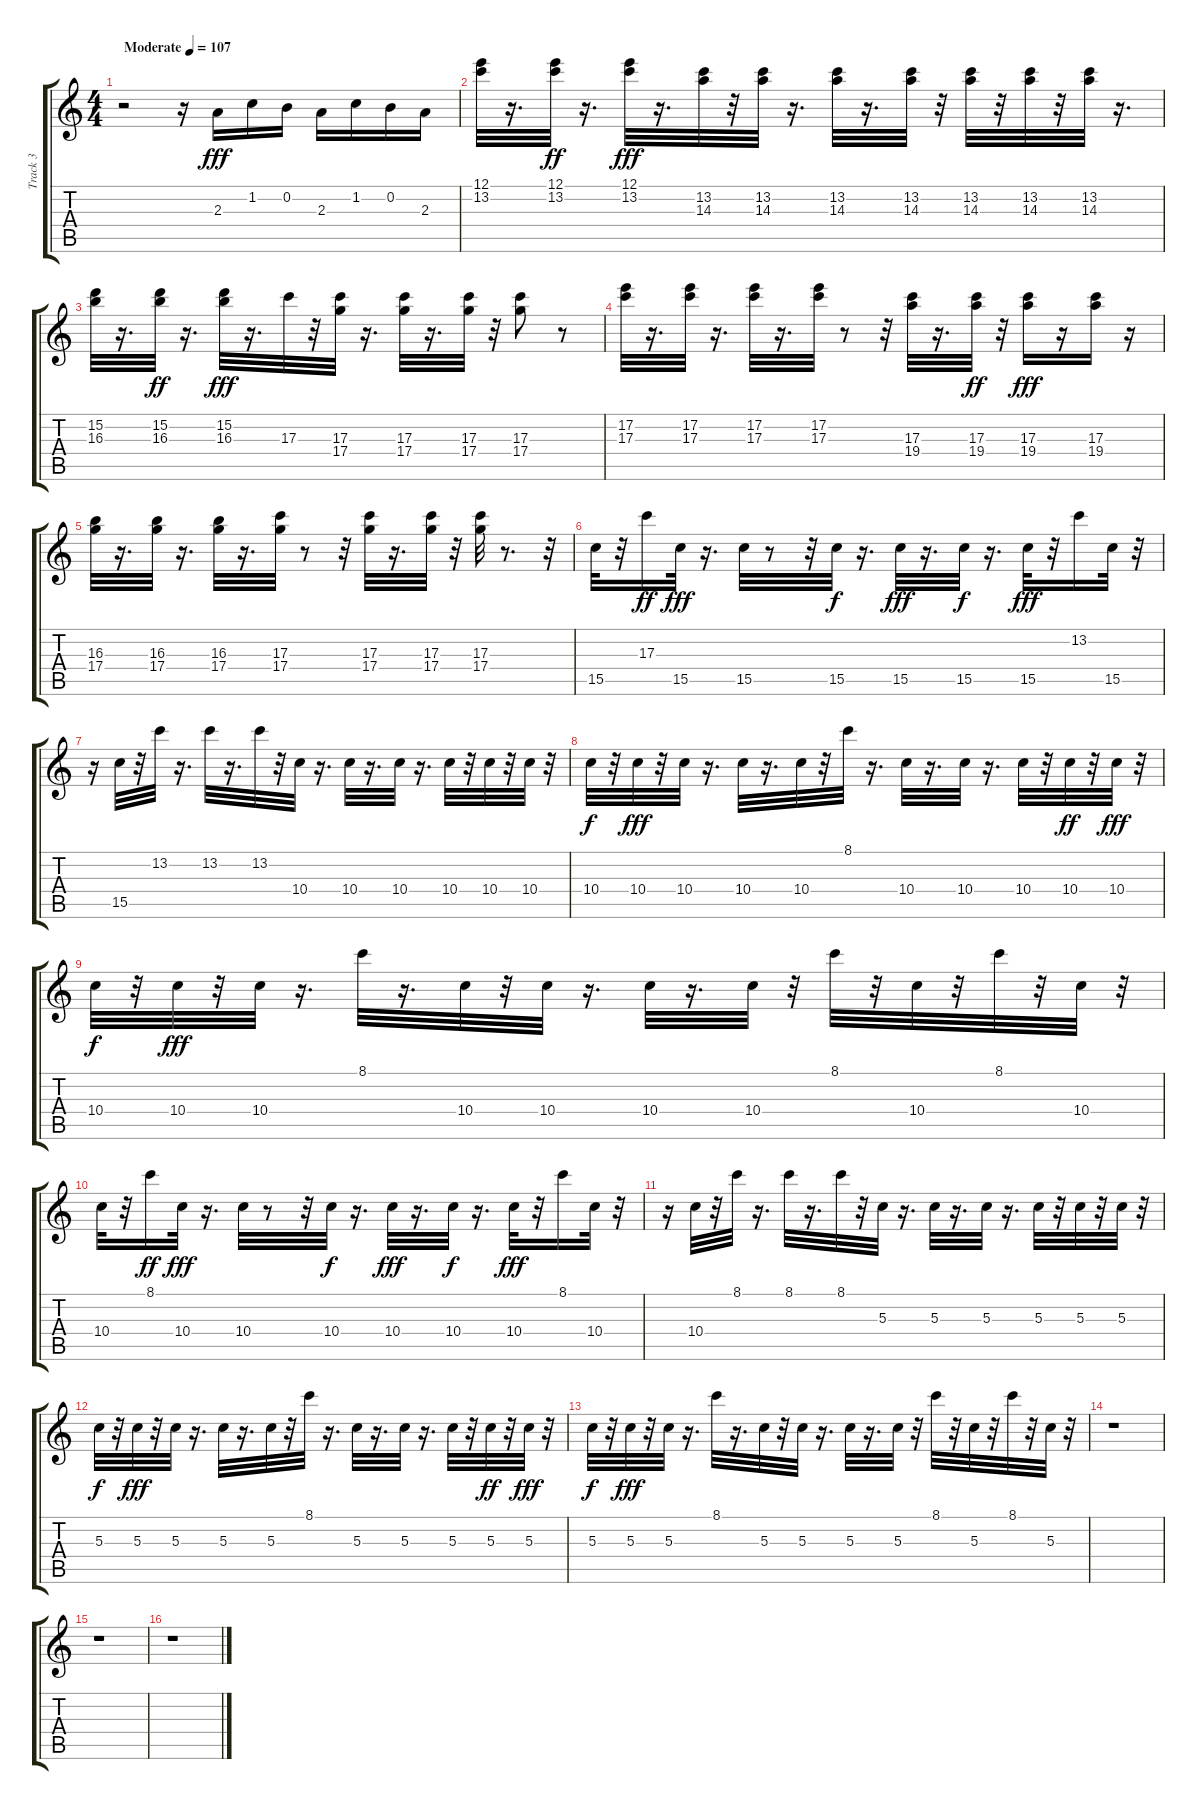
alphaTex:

\track ("Track 3" "Track 3") {instrument acousticguitarnylon}
\staff {score tabs}
\tuning (E4 B3 G3 D3 A2 E2) {hide}
\ts (4 4)
\tempo (107 "Moderate")
\clef g2
\ks c
r.2{dy fff instrument acousticguitarnylon} r.16 2.3.16{balance 10} 1.2.16{balance 10} 0.2.16{balance 10} 2.3.16{balance 10} 1.2.16{balance 10} 0.2.16{balance 10} 2.3.16{balance 10} |
(12.1 13.2).32 r.16{d} (12.1 13.2).32{dy ff} r.16{d} (12.1 13.2).32{dy fff} r.16{d} (13.2 14.3).32 r.32 (13.2 14.3).32 r.16{d} (13.2 14.3).32 r.16{d} (13.2 14.3).32 r.32 (13.2 14.3).32 r.32 (13.2 14.3).32 r.32 (13.2 14.3).32 r.16{d} |
(15.2 16.3).32 r.16{d} (15.2 16.3).32{dy ff} r.16{d} (15.2 16.3).32{dy fff} r.16{d} 17.3.32 r.32 (17.3 17.4).32 r.16{d} (17.3 17.4).32 r.16{d} (17.3 17.4).32 r.32 (17.3 17.4).8 r.8 |
(17.2 17.3).32 r.16{d} (17.2 17.3).32 r.16{d} (17.2 17.3).32 r.16{d} (17.2 17.3).32 r.8 r.32 (17.3 19.4).32 r.16{d} (17.3 19.4).32{dy ff} r.32 (17.3 19.4).16{dy fff} r.16 (17.3 19.4).16 r.16 |
(16.3 17.4).32 r.16{d} (16.3 17.4).32 r.16{d} (16.3 17.4).32 r.16{d} (17.3 17.4).32 r.8 r.32 (17.3 17.4).32 r.16{d} (17.3 17.4).32 r.32 (17.3 17.4).32 r.8{d} r.32 |
15.5.32 r.32 17.3.16{dy ff} 15.5.32{dy fff} r.16{d} 15.5.32 r.8 r.32 15.5.32{dy f} r.16{d} 15.5.32{dy fff} r.16{d} 15.5.32{dy f} r.16{d} 15.5.32{dy fff} r.32 13.2.16 15.5.32 r.32 |
r.16 15.5.32 r.32 13.2.32 r.16{d} 13.2.32 r.16{d} 13.2.32 r.32 10.4.32 r.16{d} 10.4.32 r.16{d} 10.4.32 r.16{d} 10.4.32 r.32 10.4.32 r.32 10.4.32 r.32 |
10.4.32{dy f} r.32 10.4.32{dy fff} r.32 10.4.32 r.16{d} 10.4.32 r.16{d} 10.4.32 r.32 8.1.32 r.16{d} 10.4.32 r.16{d} 10.4.32 r.16{d} 10.4.32 r.32 10.4.32{dy ff} r.32 10.4.32{dy fff} r.32 |
10.4.32{dy f} r.32 10.4.32{dy fff} r.32 10.4.32 r.16{d} 8.1.32 r.16{d} 10.4.32 r.32 10.4.32 r.16{d} 10.4.32 r.16{d} 10.4.32 r.32 8.1.32 r.32 10.4.32 r.32 8.1.32 r.32 10.4.32 r.32 |
10.4.32 r.32 8.1.16{dy ff} 10.4.32{dy fff} r.16{d} 10.4.32 r.8 r.32 10.4.32{dy f} r.16{d} 10.4.32{dy fff} r.16{d} 10.4.32{dy f} r.16{d} 10.4.32{dy fff} r.32 8.1.16 10.4.32 r.32 |
r.16 10.4.32 r.32 8.1.32 r.16{d} 8.1.32 r.16{d} 8.1.32 r.32 5.3.32 r.16{d} 5.3.32 r.16{d} 5.3.32 r.16{d} 5.3.32 r.32 5.3.32 r.32 5.3.32 r.32 |
5.3.32{dy f} r.32 5.3.32{dy fff} r.32 5.3.32 r.16{d} 5.3.32 r.16{d} 5.3.32 r.32 8.1.32 r.16{d} 5.3.32 r.16{d} 5.3.32 r.16{d} 5.3.32 r.32 5.3.32{dy ff} r.32 5.3.32{dy fff} r.32 |
5.3.32{dy f} r.32 5.3.32{dy fff} r.32 5.3.32 r.16{d} 8.1.32 r.16{d} 5.3.32 r.32 5.3.32 r.16{d} 5.3.32 r.16{d} 5.3.32 r.32 8.1.32 r.32 5.3.32 r.32 8.1.32 r.32 5.3.32 r.32 |
r.1 |
r.1 |
r.1
